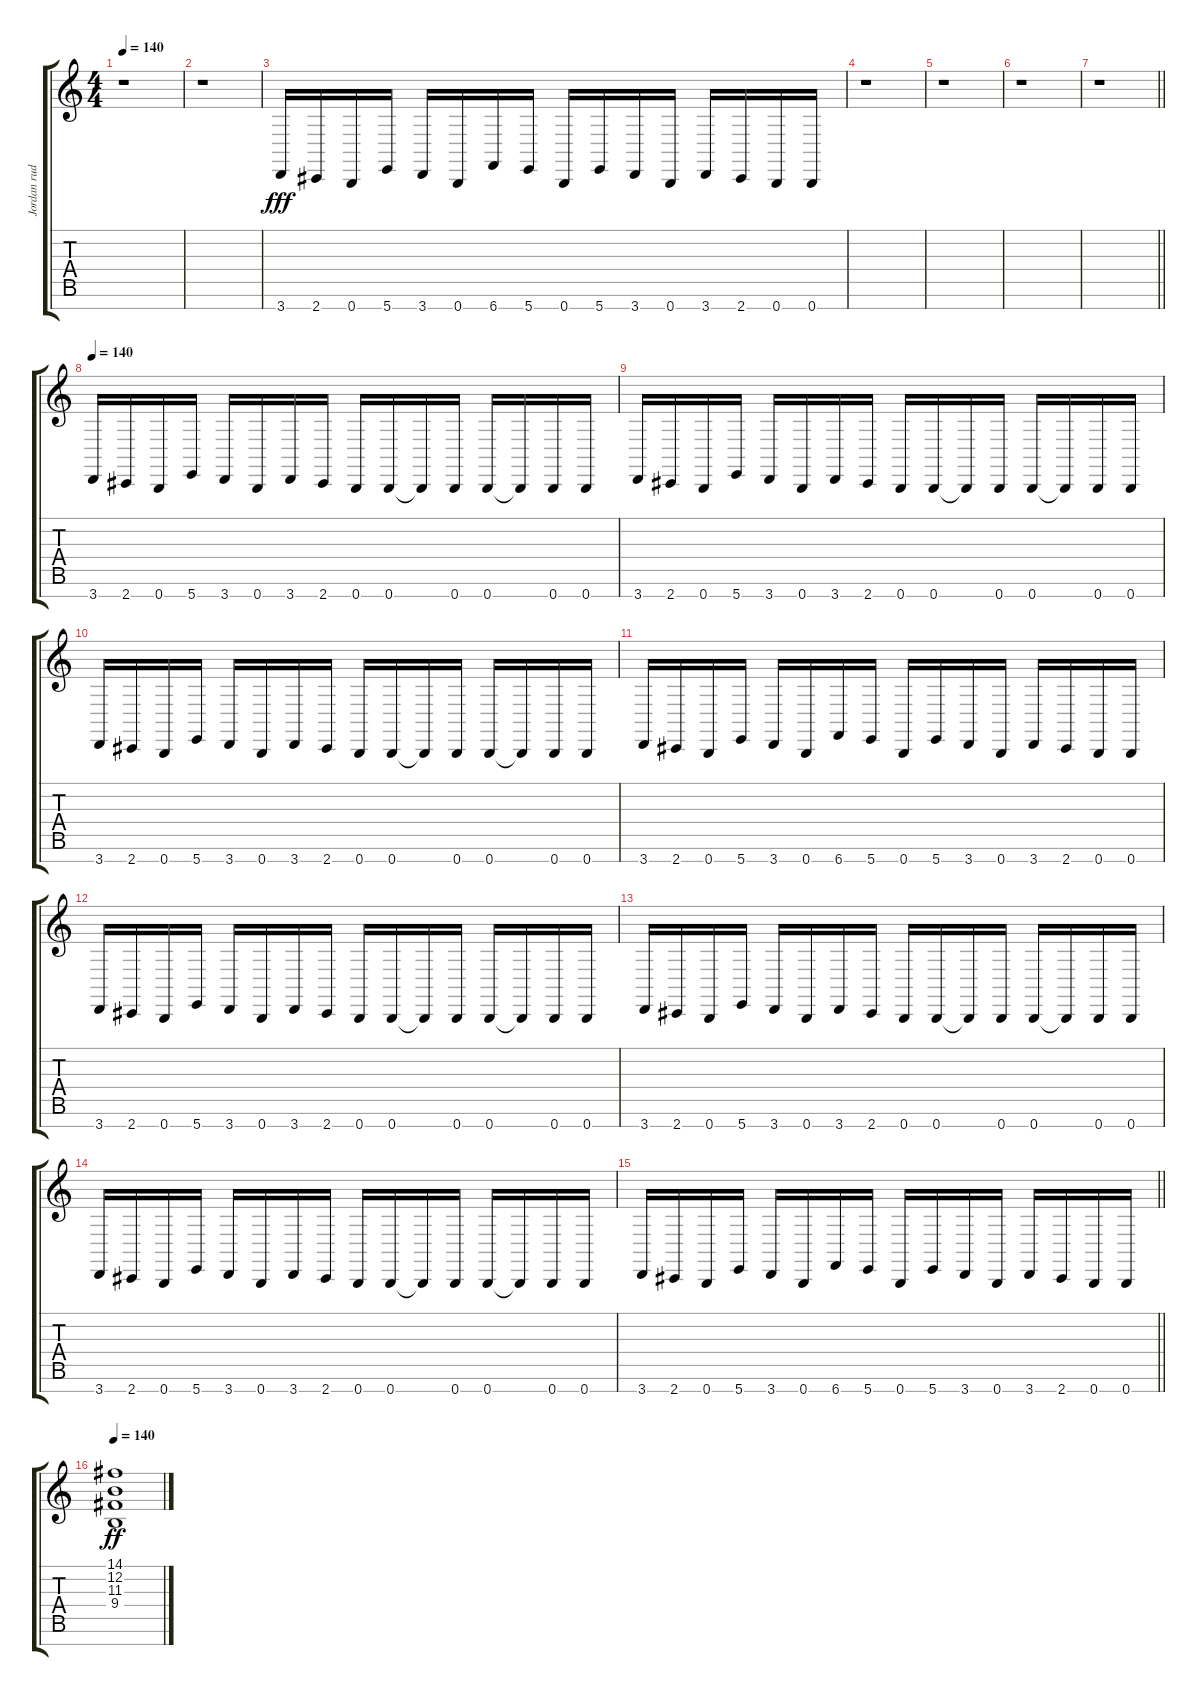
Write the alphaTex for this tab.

\track ("Jordan rudess" "Jordan rud") {instrument stringensemble1}
\staff {score tabs}
\tuning (E4 B3 G3 D3 A2 E2 B1) {hide}
\ts (4 4)
\tempo 140
\clef g2
\ks c
r.1{dy mf} |
r.1 |
3.7.16{dy fff instrument lead2sawtooth} 2.7.16 0.7.16 5.7.16 3.7.16 0.7.16 6.7.16 5.7.16 0.7.16 5.7.16 3.7.16 0.7.16 3.7.16 2.7.16 0.7.16 0.7.16 |
r.1 |
r.1 |
r.1 |
\barLineRight lightlight
r.1 |
\tempo 140
3.7.16 2.7.16 0.7.16 5.7.16 3.7.16 0.7.16 3.7.16 2.7.16 0.7.16 0.7.16 0.7{t}.16 0.7.16 0.7.16 0.7{t}.16 0.7.16 0.7.16 |
3.7.16 2.7.16 0.7.16 5.7.16 3.7.16 0.7.16 3.7.16 2.7.16 0.7.16 0.7.16 0.7{t}.16 0.7.16 0.7.16 0.7{t}.16 0.7.16 0.7.16 |
3.7.16 2.7.16 0.7.16 5.7.16 3.7.16 0.7.16 3.7.16 2.7.16 0.7.16 0.7.16 0.7{t}.16 0.7.16 0.7.16 0.7{t}.16 0.7.16 0.7.16 |
3.7.16 2.7.16 0.7.16 5.7.16 3.7.16 0.7.16 6.7.16 5.7.16 0.7.16 5.7.16 3.7.16 0.7.16 3.7.16 2.7.16 0.7.16 0.7.16 |
3.7.16 2.7.16 0.7.16 5.7.16 3.7.16 0.7.16 3.7.16 2.7.16 0.7.16 0.7.16 0.7{t}.16 0.7.16 0.7.16 0.7{t}.16 0.7.16 0.7.16 |
3.7.16 2.7.16 0.7.16 5.7.16 3.7.16 0.7.16 3.7.16 2.7.16 0.7.16 0.7.16 0.7{t}.16 0.7.16 0.7.16 0.7{t}.16 0.7.16 0.7.16 |
3.7.16 2.7.16 0.7.16 5.7.16 3.7.16 0.7.16 3.7.16 2.7.16 0.7.16 0.7.16 0.7{t}.16 0.7.16 0.7.16 0.7{t}.16 0.7.16 0.7.16 |
\barLineRight lightlight
3.7.16 2.7.16 0.7.16 5.7.16 3.7.16 0.7.16 6.7.16 5.7.16 0.7.16 5.7.16 3.7.16 0.7.16 3.7.16 2.7.16 0.7.16 0.7.16 |
\tempo 140
(14.1 12.2 11.3 9.4).1{dy ff volume 9 instrument stringensemble1}
